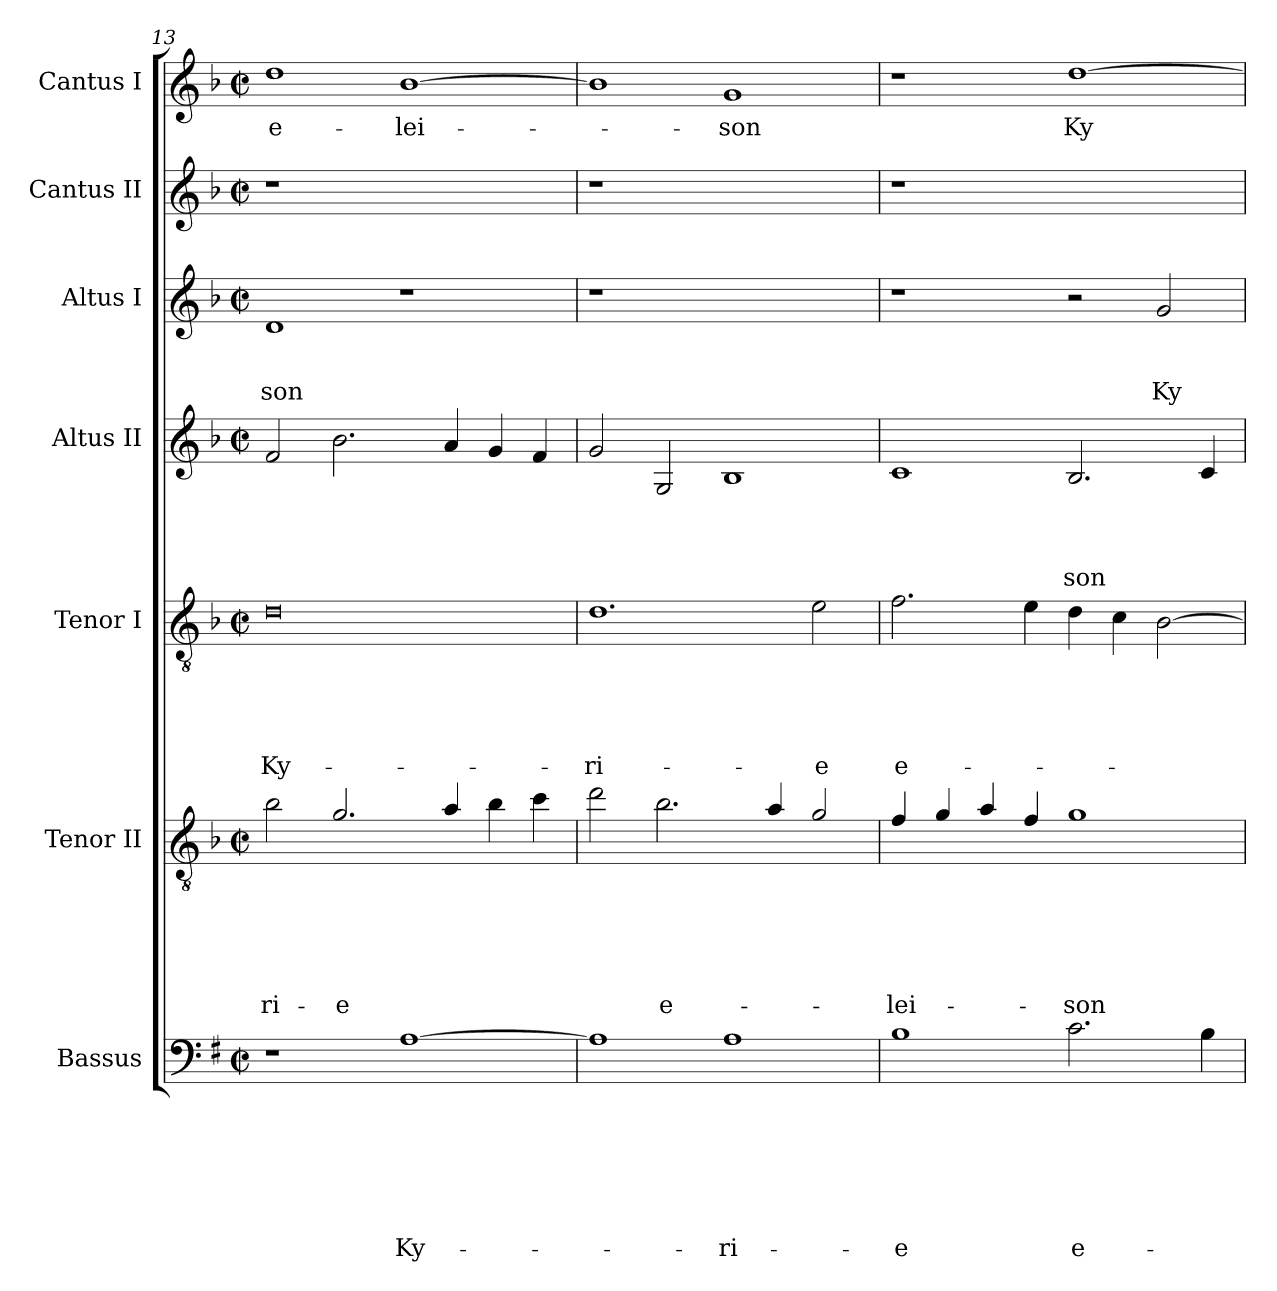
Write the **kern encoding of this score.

**kern	**text	**text	**text	**text	**text	**text	**text	**kern	**text	**text	**text	**text	**text	**text	**kern	**text	**text	**text	**text	**text	**kern	**text	**text	**text	**text	**kern	**text	**text	**text	**kern	**kern	**text
*part7	*part7	*part7	*part7	*part7	*part7	*part7	*part7	*part6	*part6	*part6	*part6	*part6	*part6	*part6	*part5	*part5	*part5	*part5	*part5	*part5	*part4	*part4	*part4	*part4	*part4	*part3	*part3	*part3	*part3	*part2	*part1	*part1
*staff7	*staff7	*staff7	*staff7	*staff7	*staff7	*staff7	*staff7	*staff6	*staff6	*staff6	*staff6	*staff6	*staff6	*staff6	*staff5	*staff5	*staff5	*staff5	*staff5	*staff5	*staff4	*staff4	*staff4	*staff4	*staff4	*staff3	*staff3	*staff3	*staff3	*staff2	*staff1	*staff1
*I"Bassus	*	*	*	*	*	*	*	*I"Tenor II	*	*	*	*	*	*	*I"Tenor I	*	*	*	*	*	*I"Altus II	*	*	*	*	*I"Altus I	*	*	*	*I"Cantus  II	*I"Cantus I	*
*I'B	*	*	*	*	*	*	*	*I'T2	*	*	*	*	*	*	*I'T1	*	*	*	*	*	*I'A2	*	*	*	*	*I'A1	*	*	*	*I'C2	*I'C1	*
!!LO:PB:g=z
*clefF4	*	*	*	*	*	*	*	*clefGv2	*	*	*	*	*	*	*clefGv2	*	*	*	*	*	*clefG2	*	*	*	*	*clefG2	*	*	*	*clefG2	*clefG2	*
*ITrd1c2	*	*	*	*	*	*	*	*ITrd8c14	*	*	*	*	*	*	*	*	*	*	*	*	*	*	*	*	*	*	*	*	*	*	*	*
*k[b-]	*	*	*	*	*	*	*	*k[b-]	*	*	*	*	*	*	*k[b-]	*	*	*	*	*	*k[b-]	*	*	*	*	*k[b-]	*	*	*	*k[b-]	*k[b-]	*
*d:	*	*	*	*	*	*	*	*d:	*	*	*	*	*	*	*d:	*	*	*	*	*	*d:	*	*	*	*	*d:	*	*	*	*d:	*d:	*
*M2/2	*	*	*	*	*	*	*	*M2/2	*	*	*	*	*	*	*M2/2	*	*	*	*	*	*M2/2	*	*	*	*	*M2/2	*	*	*	*M2/2	*M2/2	*
*met(c|)	*	*	*	*	*	*	*	*met(c|)	*	*	*	*	*	*	*met(c|)	*	*	*	*	*	*met(c|)	*	*	*	*	*met(c|)	*	*	*	*met(c|)	*met(c|)	*
=13	=13	=13	=13	=13	=13	=13	=13	=13	=13	=13	=13	=13	=13	=13	=13	=13	=13	=13	=13	=13	=13	=13	=13	=13	=13	=13	=13	=13	=13	=13	=13	=13
!	!	!	!	!	!	!	!	!	!	!	!	!	!	!LO:LY:b	!	!	!	!	!	!LO:LY:b	!	!	!	!	!	!	!	!	!LO:LY:b	!	!	!LO:LY:b
1r	.	.	.	.	.	.	.	2B-\	.	.	.	.	.	-ri-	0d	.	.	.	.	Ky-	2f/	.	.	.	.	1d	.	.	-son	1r	1dd	e-
!	!	!	!	!	!	!	!	!	!	!	!	!	!	!LO:LY:b	!	!	!	!	!	!	!	!	!	!	!	!	!	!	!	!	!	!
.	.	.	.	.	.	.	.	2.G/	.	.	.	.	.	-e	.	.	.	.	.	.	2.b-\	.	.	.	.	.	.	.	.	.	.	.
!	!	!	!	!	!	!	!LO:LY:b	!	!	!	!	!	!	!	!	!	!	!	!	!	!	!	!	!	!	!	!	!	!	!	!	!LO:LY:b
[1G	.	.	.	.	.	.	Ky-	.	.	.	.	.	.	.	.	.	.	.	.	.	.	.	.	.	.	1r	.	.	.	1ryy	[1b-	-lei-
.	.	.	.	.	.	.	.	4A/	.	.	.	.	.	.	.	.	.	.	.	.	4a/	.	.	.	.	.	.	.	.	.	.	.
.	.	.	.	.	.	.	.	4B-\	.	.	.	.	.	.	.	.	.	.	.	.	4g/	.	.	.	.	.	.	.	.	.	.	.
.	.	.	.	.	.	.	.	4c\	.	.	.	.	.	.	.	.	.	.	.	.	4f/	.	.	.	.	.	.	.	.	.	.	.
=14	=14	=14	=14	=14	=14	=14	=14	=14	=14	=14	=14	=14	=14	=14	=14	=14	=14	=14	=14	=14	=14	=14	=14	=14	=14	=14	=14	=14	=14	=14	=14	=14
!	!	!	!	!	!	!	!	!	!	!	!	!	!	!	!	!	!	!	!	!LO:LY:b	!	!	!	!	!	!	!	!	!	!	!	!
1G]	.	.	.	.	.	.	.	2d\	.	.	.	.	.	.	1.d	.	.	.	.	-ri-	2g/	.	.	.	.	1r	.	.	.	1r	1b-]	.
!	!	!	!	!	!	!	!	!	!	!	!	!	!	!LO:LY:b	!	!	!	!	!	!	!	!	!	!	!	!	!	!	!	!	!	!
.	.	.	.	.	.	.	.	2.B-\	.	.	.	.	.	e-	.	.	.	.	.	.	2G/	.	.	.	.	.	.	.	.	.	.	.
!	!	!	!	!	!	!	!LO:LY:b	!	!	!	!	!	!	!	!	!	!	!	!	!	!	!	!	!	!	!	!	!	!	!	!	!LO:LY:b
1G	.	.	.	.	.	.	-ri-	.	.	.	.	.	.	.	.	.	.	.	.	.	1B-	.	.	.	.	1ryy	.	.	.	1ryy	1g	-son
.	.	.	.	.	.	.	.	4A/	.	.	.	.	.	.	.	.	.	.	.	.	.	.	.	.	.	.	.	.	.	.	.	.
!	!	!	!	!	!	!	!	!	!	!	!	!	!	!	!	!	!	!	!	!LO:LY:b	!	!	!	!	!	!	!	!	!	!	!	!
.	.	.	.	.	.	.	.	2G/	.	.	.	.	.	.	2e\	.	.	.	.	-e	.	.	.	.	.	.	.	.	.	.	.	.
=15	=15	=15	=15	=15	=15	=15	=15	=15	=15	=15	=15	=15	=15	=15	=15	=15	=15	=15	=15	=15	=15	=15	=15	=15	=15	=15	=15	=15	=15	=15	=15	=15
!	!	!	!	!	!	!	!LO:LY:b	!	!	!	!	!	!	!LO:LY:b	!	!	!	!	!	!LO:LY:b	!	!	!	!	!	!	!	!	!	!	!	!
1A	.	.	.	.	.	.	-e	4F/	.	.	.	.	.	-lei-	2.f\	.	.	.	.	e-	1c	.	.	.	.	1r	.	.	.	1r	1r	.
.	.	.	.	.	.	.	.	4G/	.	.	.	.	.	.	.	.	.	.	.	.	.	.	.	.	.	.	.	.	.	.	.	.
.	.	.	.	.	.	.	.	4A/	.	.	.	.	.	.	.	.	.	.	.	.	.	.	.	.	.	.	.	.	.	.	.	.
.	.	.	.	.	.	.	.	4F/	.	.	.	.	.	.	4e\	.	.	.	.	.	.	.	.	.	.	.	.	.	.	.	.	.
!	!	!	!	!	!	!	!LO:LY:b	!	!	!	!	!	!	!LO:LY:b	!	!	!	!	!	!	!	!	!	!	!LO:LY:b	!	!	!	!	!	!	!LO:LY:b
2.B-\	.	.	.	.	.	.	e-	1G	.	.	.	.	.	-son	4d\	.	.	.	.	.	2.B-/	.	.	.	-son	2r	.	.	.	1ryy	[1dd	Ky-
.	.	.	.	.	.	.	.	.	.	.	.	.	.	.	4c\	.	.	.	.	.	.	.	.	.	.	.	.	.	.	.	.	.
!	!	!	!	!	!	!	!	!	!	!	!	!	!	!	!	!	!	!	!	!	!	!	!	!	!	!	!	!	!LO:LY:b	!	!	!
.	.	.	.	.	.	.	.	.	.	.	.	.	.	.	[2B-\	.	.	.	.	.	.	.	.	.	.	2g/	.	.	Ky-	.	.	.
4A\	.	.	.	.	.	.	.	.	.	.	.	.	.	.	.	.	.	.	.	.	4c/	.	.	.	.	.	.	.	.	.	.	.
=	=	=	=	=	=	=	=	=	=	=	=	=	=	=	=	=	=	=	=	=	=	=	=	=	=	=	=	=	=	=	=	=
*-	*-	*-	*-	*-	*-	*-	*-	*-	*-	*-	*-	*-	*-	*-	*-	*-	*-	*-	*-	*-	*-	*-	*-	*-	*-	*-	*-	*-	*-	*-	*-	*-
